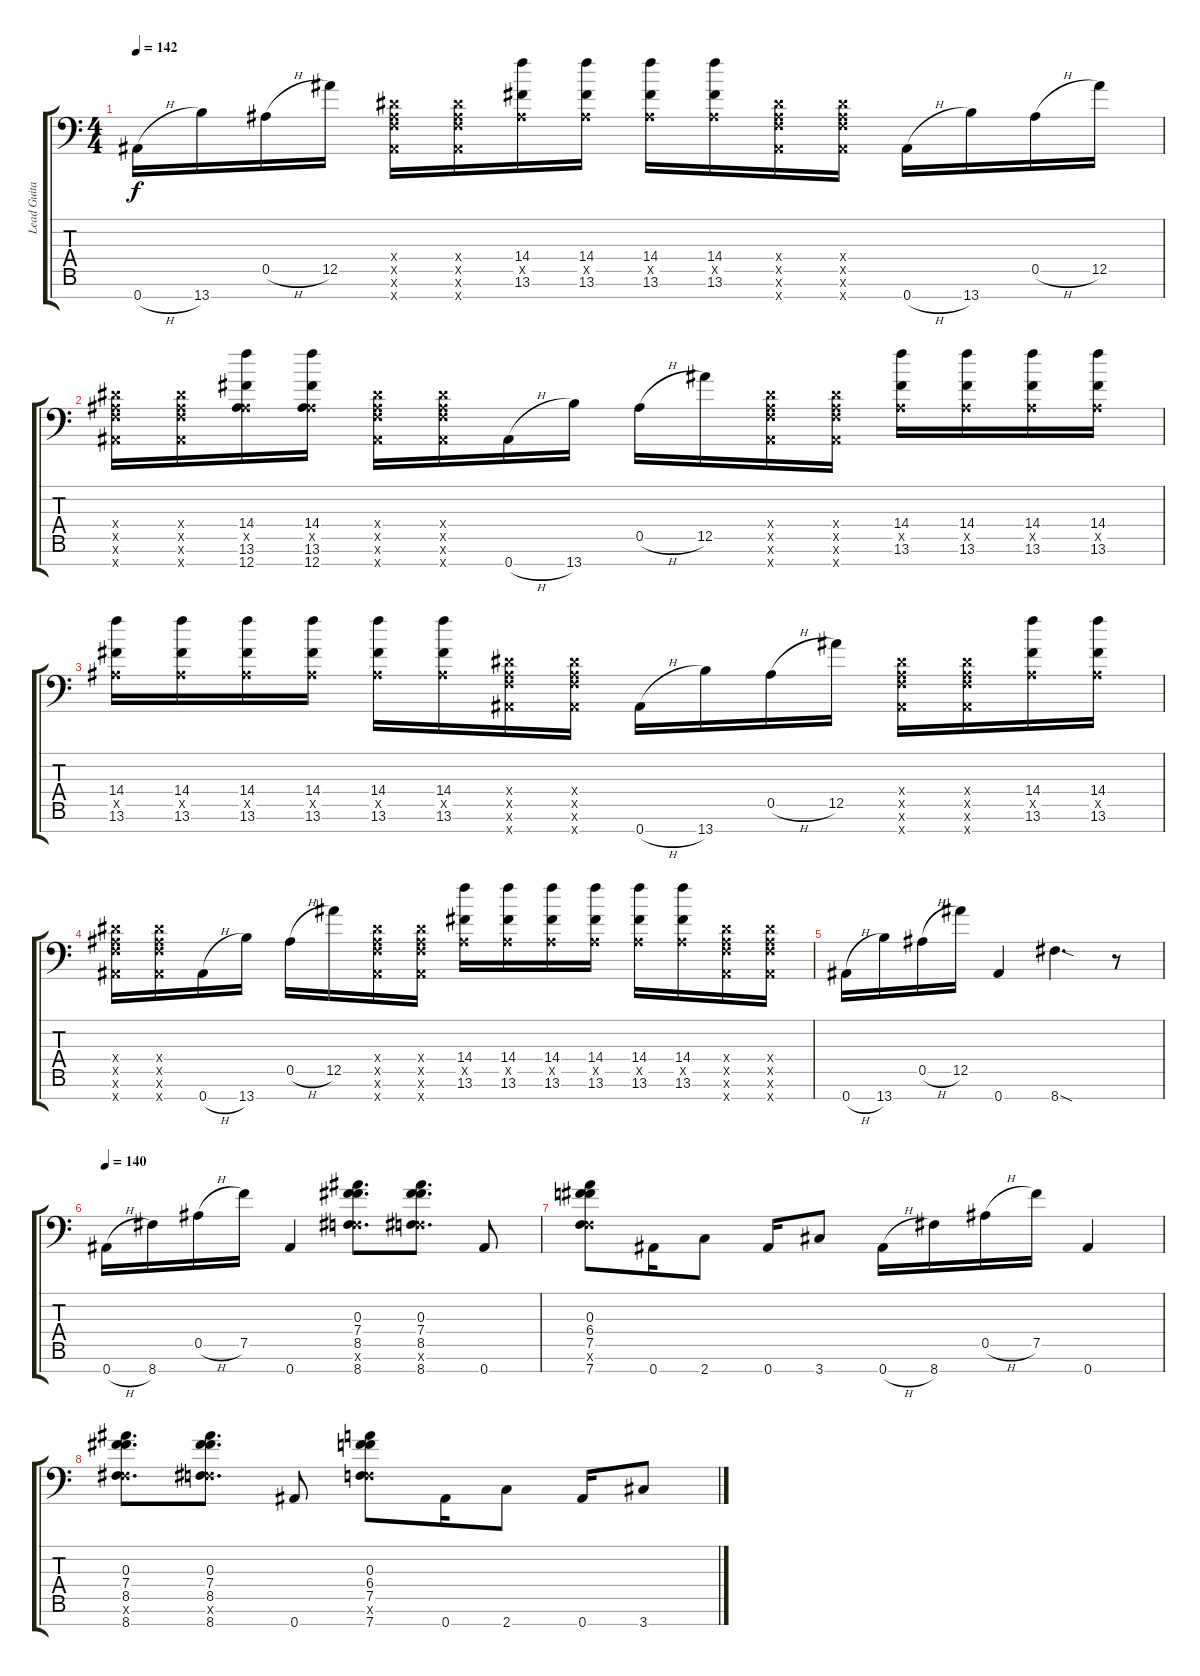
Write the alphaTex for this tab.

\track ("Lead Guitar Additional" "Lead Guita") {instrument distortionguitar}
\staff {score tabs}
\tuning (Eb4 Bb3 Gb3 Eb3 Bb2 F2 Bb1) {hide}
\ts (4 4)
\tempo 142
\clef f4
\ks c
0.7{h}.16{dy f} 13.7.16 0.5{h}.16 12.5.16 (0.4{x} 0.5{x} 0.6{x} 0.7{x}).16 (0.4{x} 0.5{x} 0.6{x} 0.7{x}).16 (14.4 0.5{x} 13.6).16 (14.4 0.5{x} 13.6).16 (14.4 0.5{x} 13.6).16 (14.4 0.5{x} 13.6).16 (0.4{x} 0.5{x} 0.6{x} 0.7{x}).16 (0.4{x} 0.5{x} 0.6{x} 0.7{x}).16 0.7{h}.16 13.7.16 0.5{h}.16 12.5.16 |
(0.4{x} 0.5{x} 0.6{x} 0.7{x}).16 (0.4{x} 0.5{x} 0.6{x} 0.7{x}).16 (14.4 0.5{x} 13.6 12.7).16 (14.4 0.5{x} 13.6 12.7).16 (0.4{x} 0.5{x} 0.6{x} 0.7{x}).16 (0.4{x} 0.5{x} 0.6{x} 0.7{x}).16 0.7{h}.16 13.7.16 0.5{h}.16 12.5.16 (0.4{x} 0.5{x} 0.6{x} 0.7{x}).16 (0.4{x} 0.5{x} 0.6{x} 0.7{x}).16 (14.4 0.5{x} 13.6).16 (14.4 0.5{x} 13.6).16 (14.4 0.5{x} 13.6).16 (14.4 0.5{x} 13.6).16 |
(14.4 0.5{x} 13.6).16 (14.4 0.5{x} 13.6).16 (14.4 0.5{x} 13.6).16 (14.4 0.5{x} 13.6).16 (14.4 0.5{x} 13.6).16 (14.4 0.5{x} 13.6).16 (0.4{x} 0.5{x} 0.6{x} 0.7{x}).16 (0.4{x} 0.5{x} 0.6{x} 0.7{x}).16 0.7{h}.16 13.7.16 0.5{h}.16 12.5.16 (0.4{x} 0.5{x} 0.6{x} 0.7{x}).16 (0.4{x} 0.5{x} 0.6{x} 0.7{x}).16 (14.4 0.5{x} 13.6).16 (14.4 0.5{x} 13.6).16 |
(0.4{x} 0.5{x} 0.6{x} 0.7{x}).16 (0.4{x} 0.5{x} 0.6{x} 0.7{x}).16 0.7{h}.16 13.7.16 0.5{h}.16 12.5.16 (0.4{x} 0.5{x} 0.6{x} 0.7{x}).16 (0.4{x} 0.5{x} 0.6{x} 0.7{x}).16 (14.4 0.5{x} 13.6).16 (14.4 0.5{x} 13.6).16 (14.4 0.5{x} 13.6).16 (14.4 0.5{x} 13.6).16 (14.4 0.5{x} 13.6).16 (14.4 0.5{x} 13.6).16 (0.4{x} 0.5{x} 0.6{x} 0.7{x}).16 (0.4{x} 0.5{x} 0.6{x} 0.7{x}).16 |
0.7{h}.16 13.7.16 0.5{h}.16 12.5.16 0.7.4 8.7{sod}.4{d} r.8 |
\tempo 140
0.7{h}.16 8.7.16 0.5{h}.16 7.5.16 0.7.4 (0.3 7.4 8.5 0.6{x} 8.7).8{d} (0.3 7.4 8.5 0.6{x} 8.7).8{d} 0.7.8 |
(0.3 6.4 7.5 0.6{x} 7.7).8 0.7.16 2.7.8 0.7.16 3.7.8 0.7{h}.16 8.7.16 0.5{h}.16 7.5.16 0.7.4 |
(0.3 7.4 8.5 0.6{x} 8.7).8{d} (0.3 7.4 8.5 0.6{x} 8.7).8{d} 0.7.8 (0.3 6.4 7.5 0.6{x} 7.7).8 0.7.16 2.7.8 0.7.16 3.7.8
